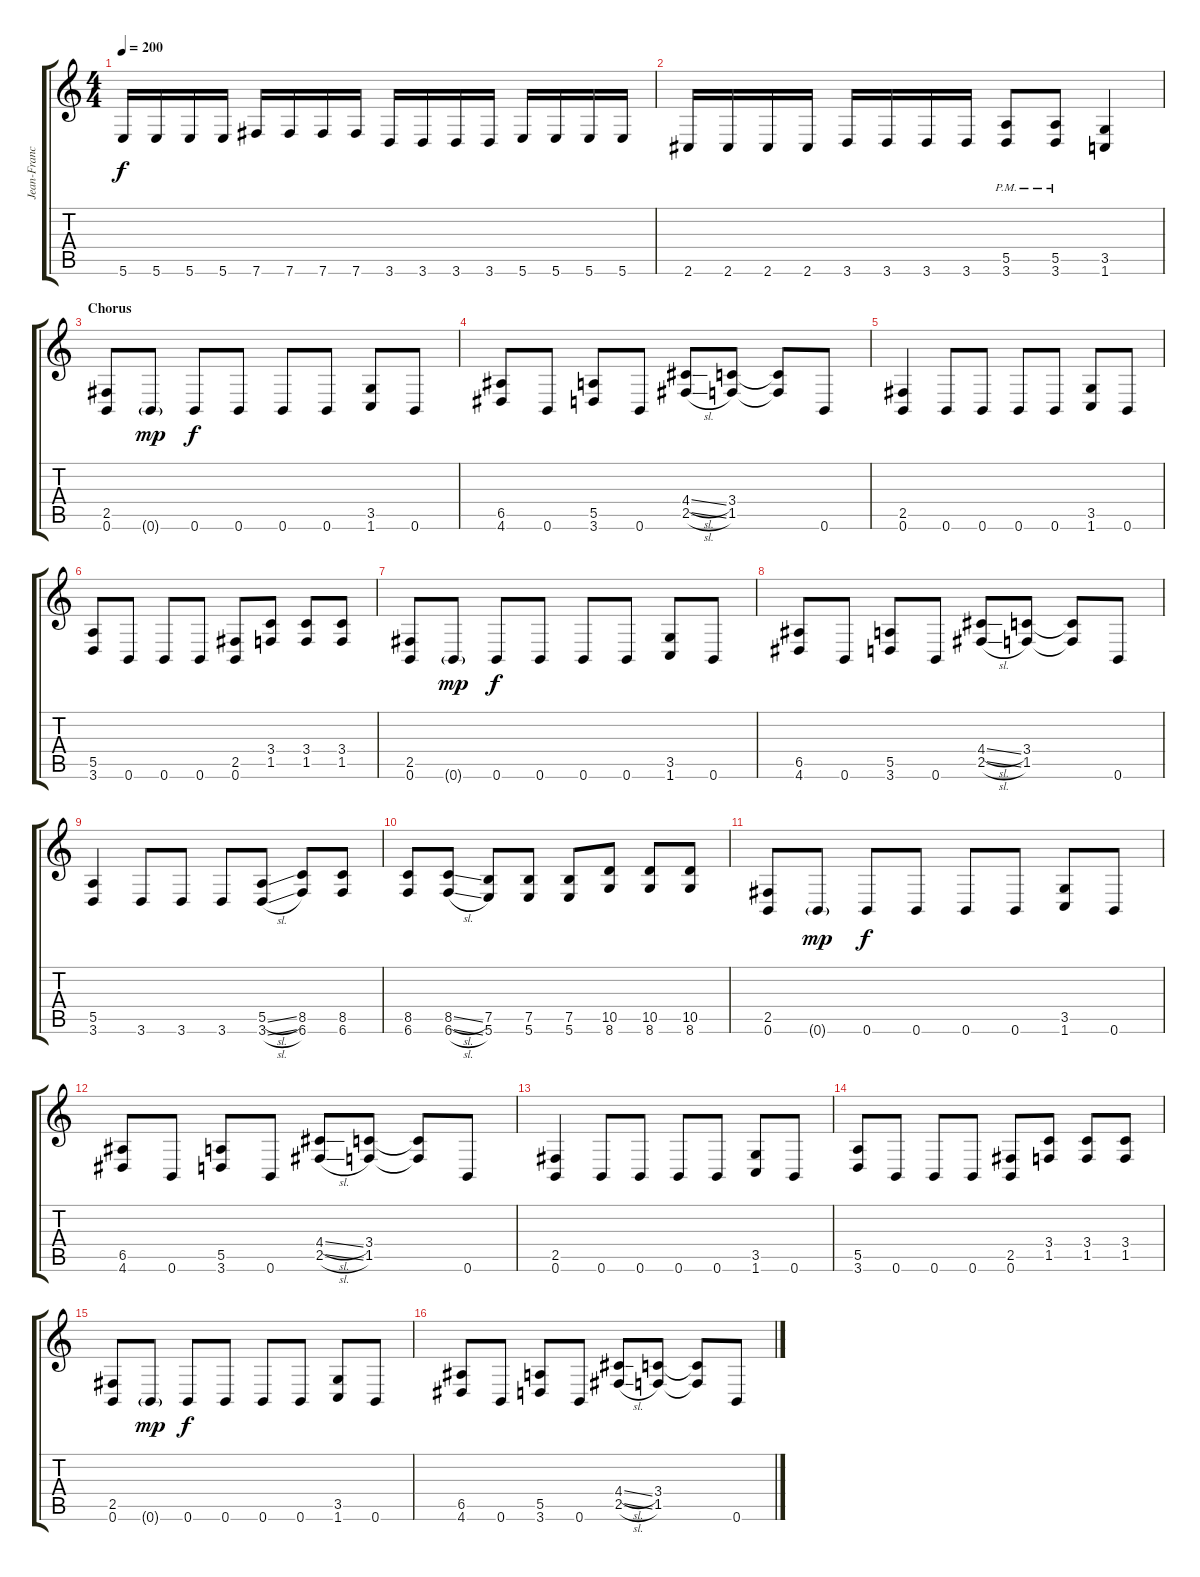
\track ("Jean-Francois Dagenais Rythm" "Jean-Franc") {instrument distortionguitar}
\staff {score tabs}
\tuning (B3 Gb3 D3 A2 E2 B1) {hide}
\ts (4 4)
\tempo 200
\clef g2
\ks c
5.6.16{dy f} 5.6.16 5.6.16 5.6.16 7.6.16 7.6.16 7.6.16 7.6.16 3.6.16 3.6.16 3.6.16 3.6.16 5.6.16 5.6.16 5.6.16 5.6.16 |
2.6.16 2.6.16 2.6.16 2.6.16 3.6.16 3.6.16 3.6.16 3.6.16 (5.5{pm} 3.6{pm}).8 (5.5{pm} 3.6{pm}).8 (3.5 1.6).4 |
\section ("" "Chorus")
(2.5 0.6).8 0.6{g}.8{dy mp} 0.6.8{dy f} 0.6.8 0.6.8 0.6.8 (3.5 1.6).8 0.6.8 |
(6.5 4.6).8 0.6.8 (5.5 3.6).8 0.6.8 (4.4{sl} 2.5{sl}).8 (3.4 1.5).8 (3.4{t} 1.5{t}).8 0.6.8 |
(2.5 0.6).4 0.6.8 0.6.8 0.6.8 0.6.8 (3.5 1.6).8 0.6.8 |
(5.5 3.6).8 0.6.8 0.6.8 0.6.8 (2.5 0.6).8 (3.4 1.5).8 (3.4 1.5).8 (3.4 1.5).8 |
(2.5 0.6).8 0.6{g}.8{dy mp} 0.6.8{dy f} 0.6.8 0.6.8 0.6.8 (3.5 1.6).8 0.6.8 |
(6.5 4.6).8 0.6.8 (5.5 3.6).8 0.6.8 (4.4{sl} 2.5{sl}).8 (3.4 1.5).8 (3.4{t} 1.5{t}).8 0.6.8 |
(5.5 3.6).4 3.6.8 3.6.8 3.6.8 (5.5{sl} 3.6{sl}).8 (8.5 6.6).8 (8.5 6.6).8 |
(8.5 6.6).8 (8.5{sl} 6.6{sl}).8 (7.5 5.6).8 (7.5 5.6).8 (7.5 5.6).8 (10.5 8.6).8 (10.5 8.6).8 (10.5 8.6).8 |
\section ("" "")
(2.5 0.6).8 0.6{g}.8{dy mp} 0.6.8{dy f} 0.6.8 0.6.8 0.6.8 (3.5 1.6).8 0.6.8 |
(6.5 4.6).8 0.6.8 (5.5 3.6).8 0.6.8 (4.4{sl} 2.5{sl}).8 (3.4 1.5).8 (3.4{t} 1.5{t}).8 0.6.8 |
(2.5 0.6).4 0.6.8 0.6.8 0.6.8 0.6.8 (3.5 1.6).8 0.6.8 |
(5.5 3.6).8 0.6.8 0.6.8 0.6.8 (2.5 0.6).8 (3.4 1.5).8 (3.4 1.5).8 (3.4 1.5).8 |
(2.5 0.6).8 0.6{g}.8{dy mp} 0.6.8{dy f} 0.6.8 0.6.8 0.6.8 (3.5 1.6).8 0.6.8 |
(6.5 4.6).8 0.6.8 (5.5 3.6).8 0.6.8 (4.4{sl} 2.5{sl}).8 (3.4 1.5).8 (3.4{t} 1.5{t}).8 0.6.8
